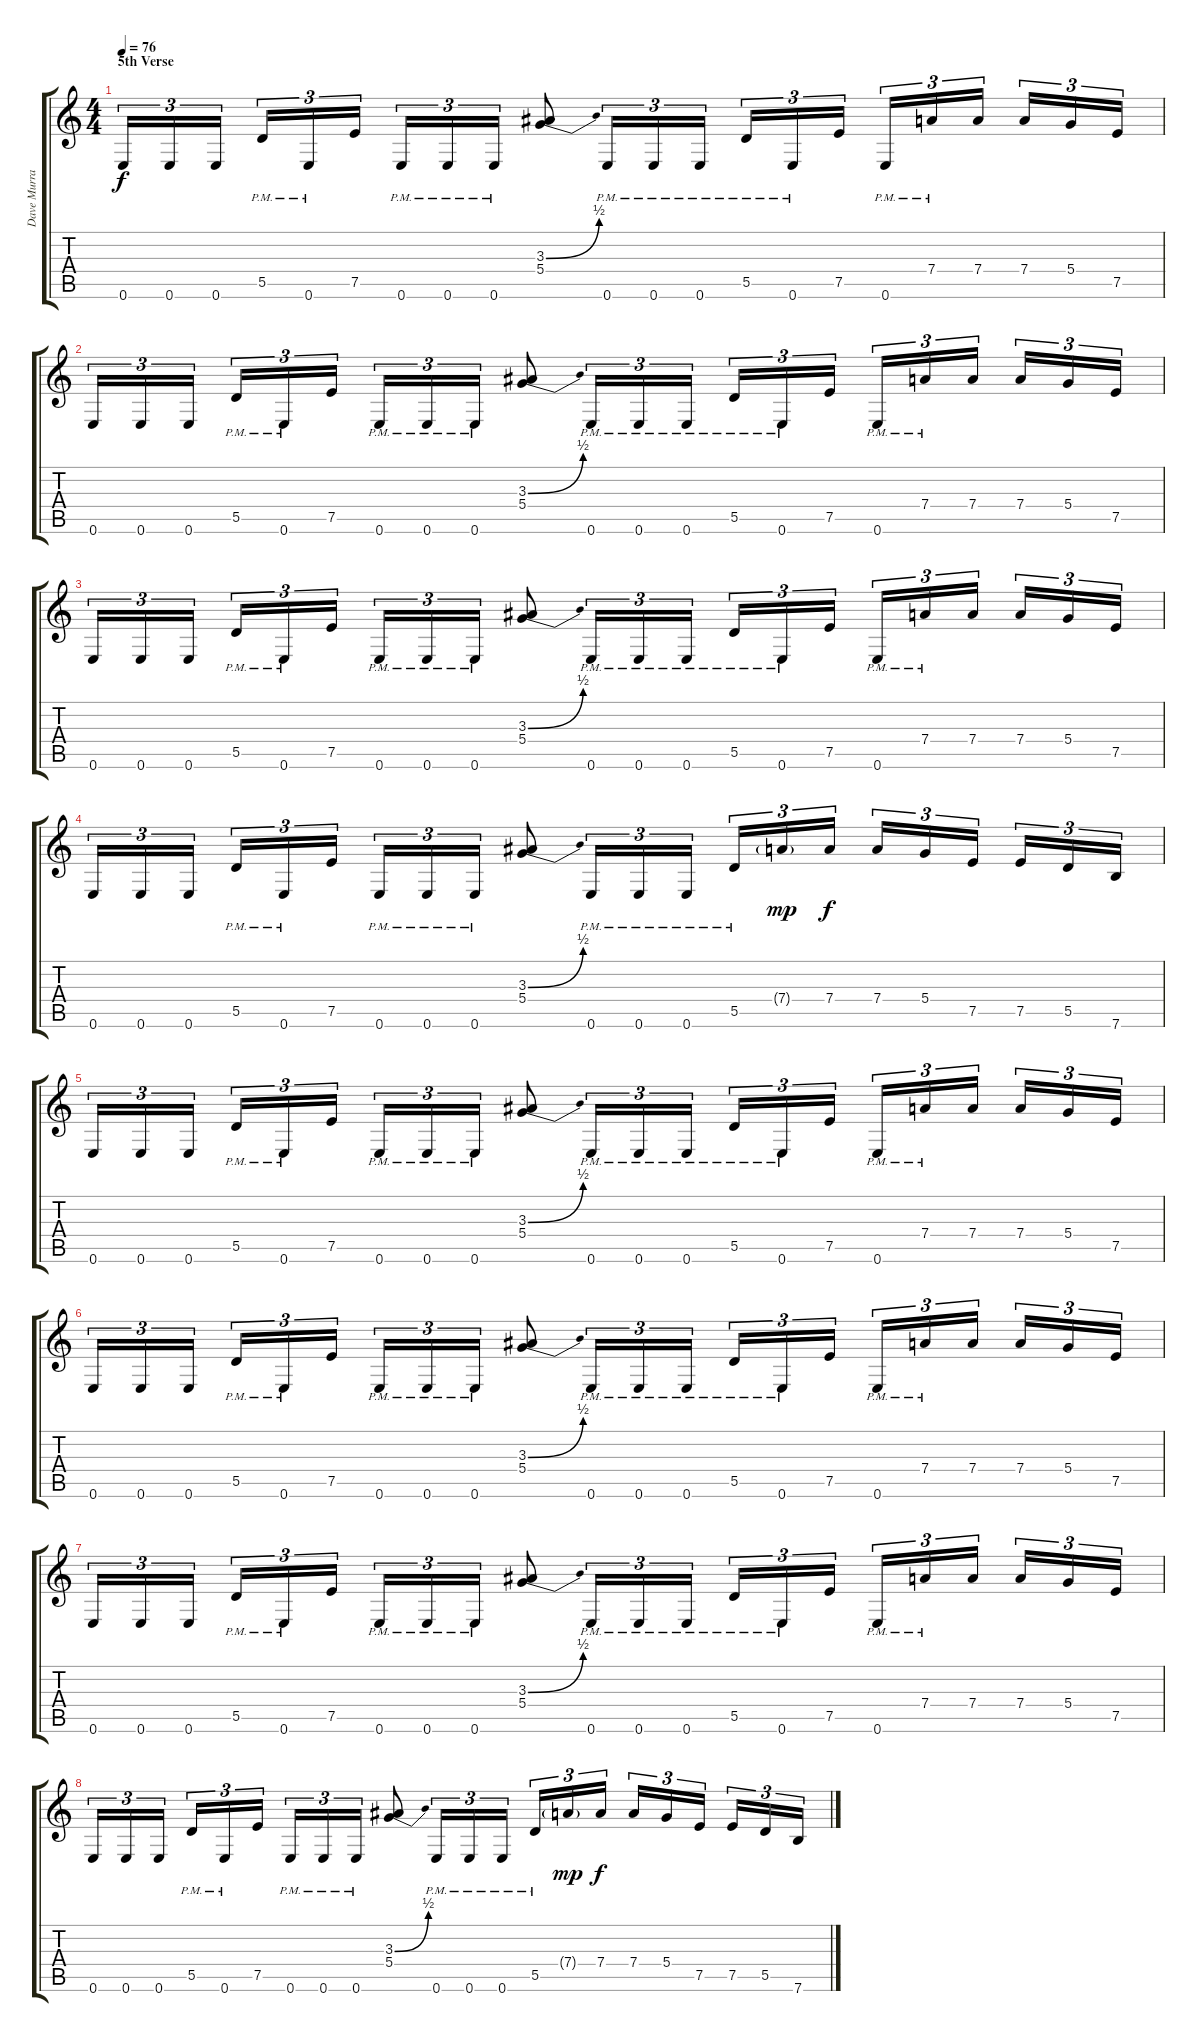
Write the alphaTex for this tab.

\track ("Dave Murray" "Dave Murra") {instrument overdrivenguitar}
\staff {score tabs}
\tuning (E4 B3 G3 D3 A2 E2) {hide}
\ts (4 4)
\section ("" "5th Verse")
\tempo 76
\clef g2
\ks c
0.6.16{tu (3 2) dy f} 0.6.16{tu (3 2)} 0.6.16{tu (3 2) beam splitsecondary} 5.5{pm}.16{tu (3 2)} 0.6{pm}.16{tu (3 2)} 7.5.16{tu (3 2)} 0.6{pm}.16{tu (3 2)} 0.6{pm}.16{tu (3 2)} 0.6{pm}.16{tu (3 2)} (3.3{be (bend 0 0 60 2)} 5.4).8 0.6{pm}.16{tu (3 2)} 0.6{pm}.16{tu (3 2)} 0.6{pm}.16{tu (3 2) beam splitsecondary} 5.5{pm}.16{tu (3 2)} 0.6{pm}.16{tu (3 2)} 7.5.16{tu (3 2)} 0.6{pm}.16{tu (3 2)} 7.4{pm}.16{tu (3 2)} 7.4.16{tu (3 2) beam splitsecondary} 7.4.16{tu (3 2)} 5.4.16{tu (3 2)} 7.5.16{tu (3 2)} |
0.6.16{tu (3 2)} 0.6.16{tu (3 2)} 0.6.16{tu (3 2) beam splitsecondary} 5.5{pm}.16{tu (3 2)} 0.6{pm}.16{tu (3 2)} 7.5.16{tu (3 2)} 0.6{pm}.16{tu (3 2)} 0.6{pm}.16{tu (3 2)} 0.6{pm}.16{tu (3 2)} (3.3{be (bend 0 0 60 2)} 5.4).8 0.6{pm}.16{tu (3 2)} 0.6{pm}.16{tu (3 2)} 0.6{pm}.16{tu (3 2) beam splitsecondary} 5.5{pm}.16{tu (3 2)} 0.6{pm}.16{tu (3 2)} 7.5.16{tu (3 2)} 0.6{pm}.16{tu (3 2)} 7.4{pm}.16{tu (3 2)} 7.4.16{tu (3 2) beam splitsecondary} 7.4.16{tu (3 2)} 5.4.16{tu (3 2)} 7.5.16{tu (3 2)} |
0.6.16{tu (3 2)} 0.6.16{tu (3 2)} 0.6.16{tu (3 2) beam splitsecondary} 5.5{pm}.16{tu (3 2)} 0.6{pm}.16{tu (3 2)} 7.5.16{tu (3 2)} 0.6{pm}.16{tu (3 2)} 0.6{pm}.16{tu (3 2)} 0.6{pm}.16{tu (3 2)} (3.3{be (bend 0 0 60 2)} 5.4).8 0.6{pm}.16{tu (3 2)} 0.6{pm}.16{tu (3 2)} 0.6{pm}.16{tu (3 2) beam splitsecondary} 5.5{pm}.16{tu (3 2)} 0.6{pm}.16{tu (3 2)} 7.5.16{tu (3 2)} 0.6{pm}.16{tu (3 2)} 7.4{pm}.16{tu (3 2)} 7.4.16{tu (3 2) beam splitsecondary} 7.4.16{tu (3 2)} 5.4.16{tu (3 2)} 7.5.16{tu (3 2)} |
0.6.16{tu (3 2)} 0.6.16{tu (3 2)} 0.6.16{tu (3 2) beam splitsecondary} 5.5{pm}.16{tu (3 2)} 0.6{pm}.16{tu (3 2)} 7.5.16{tu (3 2)} 0.6{pm}.16{tu (3 2)} 0.6{pm}.16{tu (3 2)} 0.6{pm}.16{tu (3 2)} (3.3{be (bend 0 0 60 2)} 5.4).8 0.6{pm}.16{tu (3 2)} 0.6{pm}.16{tu (3 2)} 0.6{pm}.16{tu (3 2) beam splitsecondary} 5.5{pm}.16{tu (3 2)} 7.4{g}.16{tu (3 2) dy mp} 7.4.16{tu (3 2) dy f} 7.4.16{tu (3 2)} 5.4.16{tu (3 2)} 7.5.16{tu (3 2) beam splitsecondary} 7.5.16{tu (3 2)} 5.5.16{tu (3 2)} 7.6.16{tu (3 2)} |
0.6.16{tu (3 2)} 0.6.16{tu (3 2)} 0.6.16{tu (3 2) beam splitsecondary} 5.5{pm}.16{tu (3 2)} 0.6{pm}.16{tu (3 2)} 7.5.16{tu (3 2)} 0.6{pm}.16{tu (3 2)} 0.6{pm}.16{tu (3 2)} 0.6{pm}.16{tu (3 2)} (3.3{be (bend 0 0 60 2)} 5.4).8 0.6{pm}.16{tu (3 2)} 0.6{pm}.16{tu (3 2)} 0.6{pm}.16{tu (3 2) beam splitsecondary} 5.5{pm}.16{tu (3 2)} 0.6{pm}.16{tu (3 2)} 7.5.16{tu (3 2)} 0.6{pm}.16{tu (3 2)} 7.4{pm}.16{tu (3 2)} 7.4.16{tu (3 2) beam splitsecondary} 7.4.16{tu (3 2)} 5.4.16{tu (3 2)} 7.5.16{tu (3 2)} |
0.6.16{tu (3 2)} 0.6.16{tu (3 2)} 0.6.16{tu (3 2) beam splitsecondary} 5.5{pm}.16{tu (3 2)} 0.6{pm}.16{tu (3 2)} 7.5.16{tu (3 2)} 0.6{pm}.16{tu (3 2)} 0.6{pm}.16{tu (3 2)} 0.6{pm}.16{tu (3 2)} (3.3{be (bend 0 0 60 2)} 5.4).8 0.6{pm}.16{tu (3 2)} 0.6{pm}.16{tu (3 2)} 0.6{pm}.16{tu (3 2) beam splitsecondary} 5.5{pm}.16{tu (3 2)} 0.6{pm}.16{tu (3 2)} 7.5.16{tu (3 2)} 0.6{pm}.16{tu (3 2)} 7.4{pm}.16{tu (3 2)} 7.4.16{tu (3 2) beam splitsecondary} 7.4.16{tu (3 2)} 5.4.16{tu (3 2)} 7.5.16{tu (3 2)} |
0.6.16{tu (3 2)} 0.6.16{tu (3 2)} 0.6.16{tu (3 2) beam splitsecondary} 5.5{pm}.16{tu (3 2)} 0.6{pm}.16{tu (3 2)} 7.5.16{tu (3 2)} 0.6{pm}.16{tu (3 2)} 0.6{pm}.16{tu (3 2)} 0.6{pm}.16{tu (3 2)} (3.3{be (bend 0 0 60 2)} 5.4).8 0.6{pm}.16{tu (3 2)} 0.6{pm}.16{tu (3 2)} 0.6{pm}.16{tu (3 2) beam splitsecondary} 5.5{pm}.16{tu (3 2)} 0.6{pm}.16{tu (3 2)} 7.5.16{tu (3 2)} 0.6{pm}.16{tu (3 2)} 7.4{pm}.16{tu (3 2)} 7.4.16{tu (3 2) beam splitsecondary} 7.4.16{tu (3 2)} 5.4.16{tu (3 2)} 7.5.16{tu (3 2)} |
0.6.16{tu (3 2)} 0.6.16{tu (3 2)} 0.6.16{tu (3 2) beam splitsecondary} 5.5{pm}.16{tu (3 2)} 0.6{pm}.16{tu (3 2)} 7.5.16{tu (3 2)} 0.6{pm}.16{tu (3 2)} 0.6{pm}.16{tu (3 2)} 0.6{pm}.16{tu (3 2)} (3.3{be (bend 0 0 60 2)} 5.4).8 0.6{pm}.16{tu (3 2)} 0.6{pm}.16{tu (3 2)} 0.6{pm}.16{tu (3 2) beam splitsecondary} 5.5{pm}.16{tu (3 2)} 7.4{g}.16{tu (3 2) dy mp} 7.4.16{tu (3 2) dy f} 7.4.16{tu (3 2)} 5.4.16{tu (3 2)} 7.5.16{tu (3 2) beam splitsecondary} 7.5.16{tu (3 2)} 5.5.16{tu (3 2)} 7.6.16{tu (3 2)}
